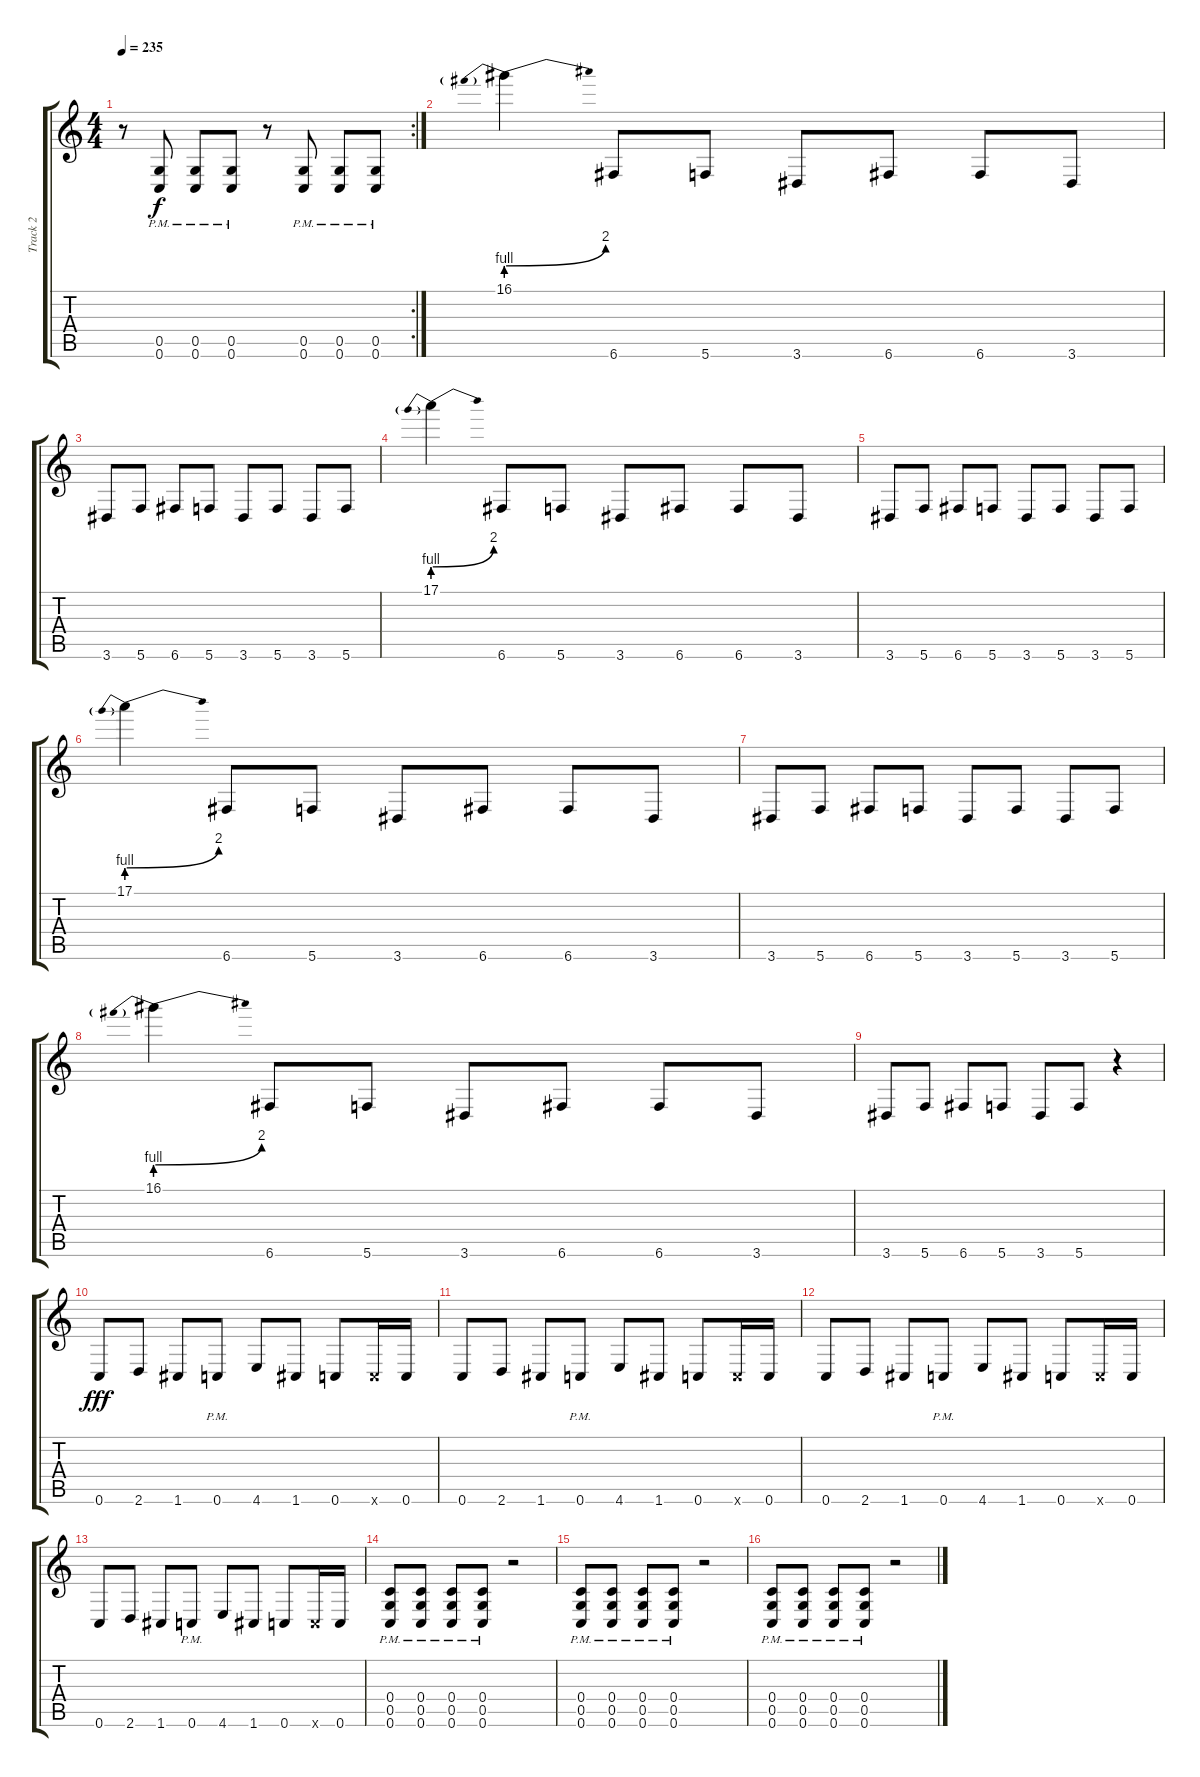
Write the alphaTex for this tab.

\track ("Track 2" "Track 2") {instrument distortionguitar}
\staff {score tabs}
\tuning (D4 A3 F3 C3 G2 C2) {hide}
\rc 2
\ts (4 4)
\tempo 235
\clef g2
\ks c
r.8{dy f} (0.5{pm} 0.6{pm}).8 (0.5{pm} 0.6{pm}).8 (0.5{pm} 0.6{pm}).8 r.8 (0.5{pm} 0.6{pm}).8 (0.5{pm} 0.6{pm}).8 (0.5{pm} 0.6{pm}).8 |
16.1{be (prebendbend 0 4 60 8)}.4 6.6.8 5.6.8 3.6.8 6.6.8 6.6.8 3.6.8 |
3.6.8 5.6.8 6.6.8 5.6.8 3.6.8 5.6.8 3.6.8 5.6.8 |
17.1{be (prebendbend 0 4 60 8)}.4 6.6.8 5.6.8 3.6.8 6.6.8 6.6.8 3.6.8 |
3.6.8 5.6.8 6.6.8 5.6.8 3.6.8 5.6.8 3.6.8 5.6.8 |
17.1{be (prebendbend 0 4 60 8)}.4 6.6.8 5.6.8 3.6.8 6.6.8 6.6.8 3.6.8 |
3.6.8 5.6.8 6.6.8 5.6.8 3.6.8 5.6.8 3.6.8 5.6.8 |
16.1{be (prebendbend 0 4 60 8)}.4 6.6.8 5.6.8 3.6.8 6.6.8 6.6.8 3.6.8 |
3.6.8 5.6.8 6.6.8 5.6.8 3.6.8 5.6.8 r.4 |
0.6.8{dy fff} 2.6.8 1.6.8 0.6{pm}.8 4.6.8 1.6.8 0.6.8 0.6{x}.16 0.6.16 |
0.6.8 2.6.8 1.6.8 0.6{pm}.8 4.6.8 1.6.8 0.6.8 0.6{x}.16 0.6.16 |
0.6.8 2.6.8 1.6.8 0.6{pm}.8 4.6.8 1.6.8 0.6.8 0.6{x}.16 0.6.16 |
0.6.8 2.6.8 1.6.8 0.6{pm}.8 4.6.8 1.6.8 0.6.8 0.6{x}.16 0.6.16 |
(0.4{pm} 0.5{pm} 0.6{pm}).8 (0.4{pm} 0.5{pm} 0.6{pm}).8 (0.4{pm} 0.5{pm} 0.6{pm}).8 (0.4{pm} 0.5{pm} 0.6{pm}).8 r.2 |
(0.4{pm} 0.5{pm} 0.6{pm}).8 (0.4{pm} 0.5{pm} 0.6{pm}).8 (0.4{pm} 0.5{pm} 0.6{pm}).8 (0.4{pm} 0.5{pm} 0.6{pm}).8 r.2 |
(0.4{pm} 0.5{pm} 0.6{pm}).8 (0.4{pm} 0.5{pm} 0.6{pm}).8 (0.4{pm} 0.5{pm} 0.6{pm}).8 (0.4{pm} 0.5{pm} 0.6{pm}).8 r.2
